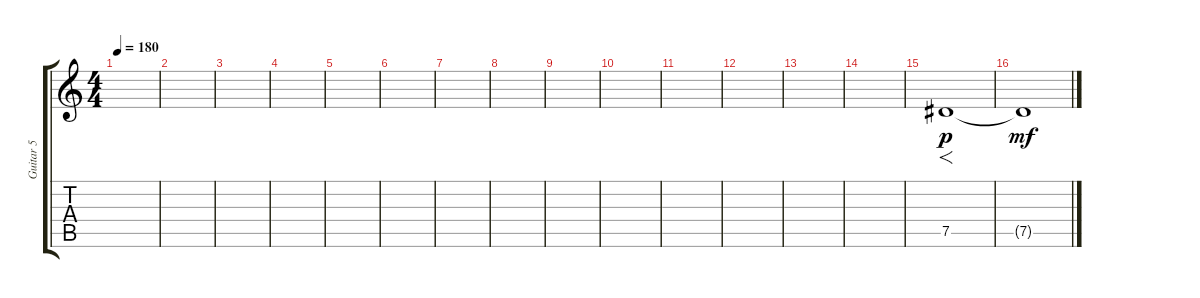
\track ("Guitar 5" "Guitar 5") {instrument distortionguitar}
\staff {score tabs}
\tuning (Eb4 Bb3 Gb3 Db3 Ab2 Eb2) {hide}
\ts (4 4)
\tempo 180
\clef g2
\ks c
|
|
|
|
|
|
|
|
|
|
|
|
|
|
7.5.1{f dy p} |
7.5{t}.1{dy mf}
